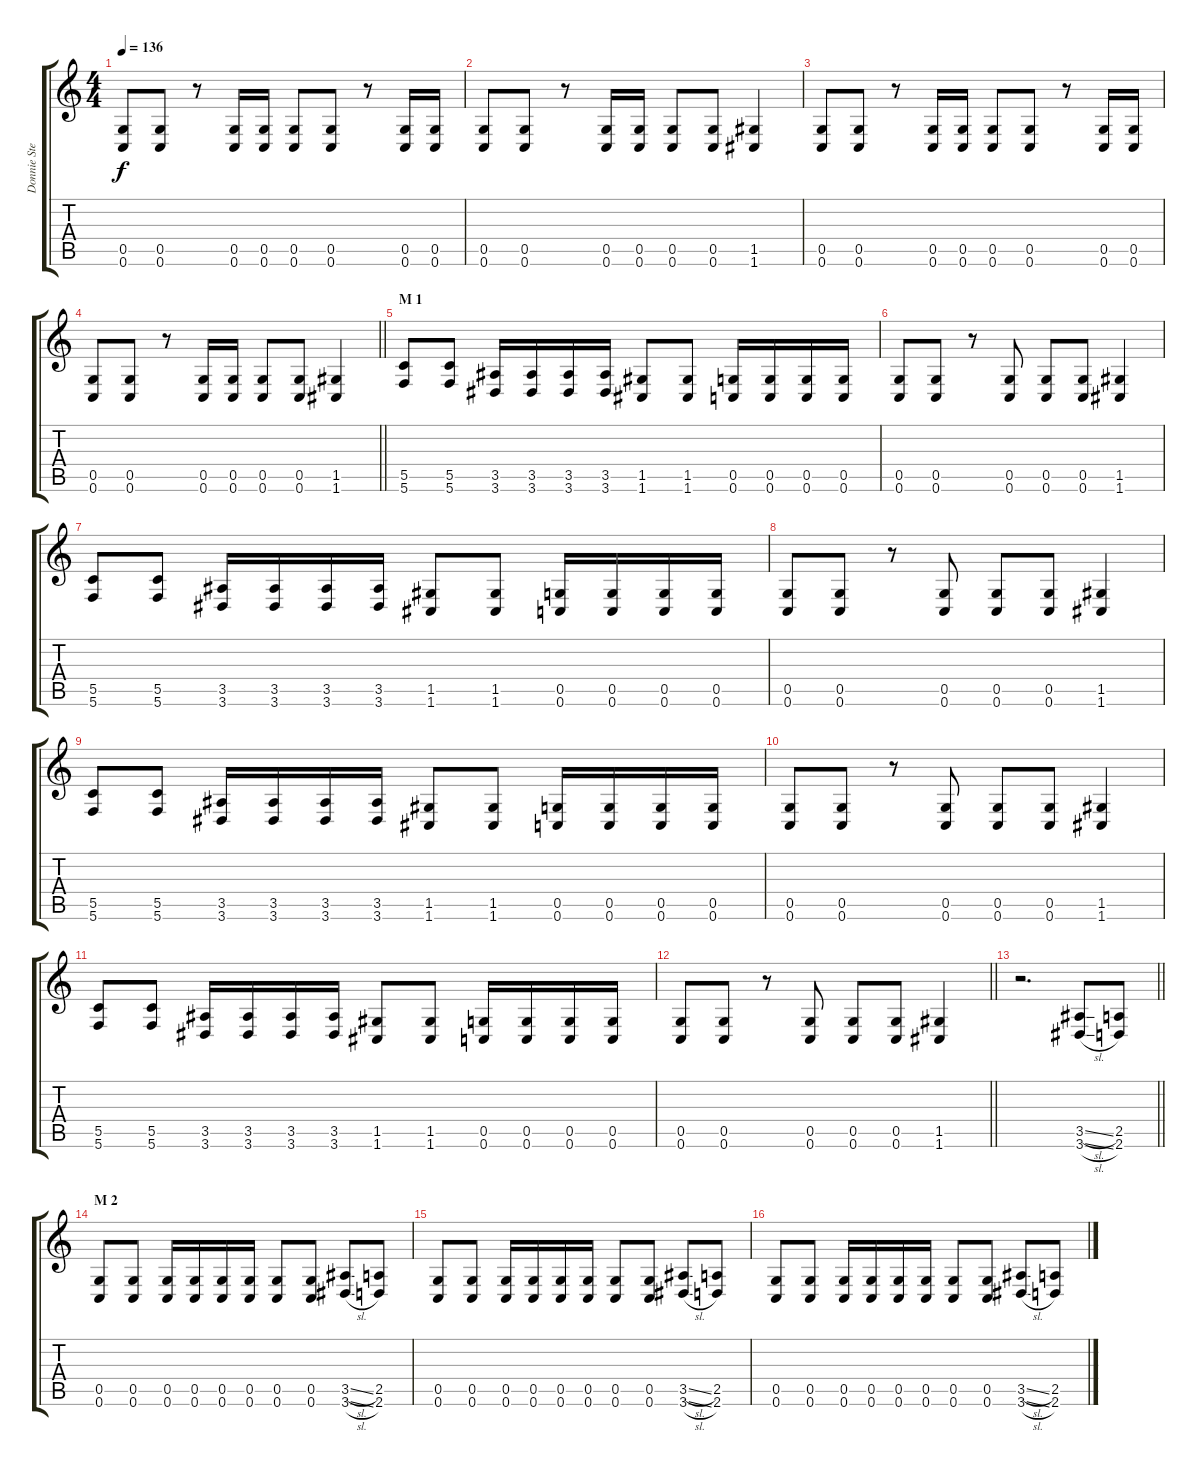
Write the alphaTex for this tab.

\track ("Donnie Steele" "Donnie Ste") {instrument distortionguitar}
\staff {score tabs}
\tuning (D4 A3 F3 C3 G2 C2) {hide}
\ts (4 4)
\tempo 136
\clef g2
\ks c
(0.5 0.6).8{dy f} (0.5 0.6).8 r.8 (0.5 0.6).16 (0.5 0.6).16 (0.5 0.6).8 (0.5 0.6).8 r.8 (0.5 0.6).16 (0.5 0.6).16 |
(0.5 0.6).8 (0.5 0.6).8 r.8 (0.5 0.6).16 (0.5 0.6).16 (0.5 0.6).8 (0.5 0.6).8 (1.5 1.6).4 |
(0.5 0.6).8 (0.5 0.6).8 r.8 (0.5 0.6).16 (0.5 0.6).16 (0.5 0.6).8 (0.5 0.6).8 r.8 (0.5 0.6).16 (0.5 0.6).16 |
\barLineRight lightlight
(0.5 0.6).8 (0.5 0.6).8 r.8 (0.5 0.6).16 (0.5 0.6).16 (0.5 0.6).8 (0.5 0.6).8 (1.5 1.6).4 |
\section ("" "M 1")
(5.5 5.6).8 (5.5 5.6).8 (3.5 3.6).16 (3.5 3.6).16 (3.5 3.6).16 (3.5 3.6).16 (1.5 1.6).8 (1.5 1.6).8 (0.5 0.6).16 (0.5 0.6).16 (0.5 0.6).16 (0.5 0.6).16 |
(0.5 0.6).8 (0.5 0.6).8 r.8 (0.5 0.6).8 (0.5 0.6).8 (0.5 0.6).8 (1.5 1.6).4 |
(5.5 5.6).8 (5.5 5.6).8 (3.5 3.6).16 (3.5 3.6).16 (3.5 3.6).16 (3.5 3.6).16 (1.5 1.6).8 (1.5 1.6).8 (0.5 0.6).16 (0.5 0.6).16 (0.5 0.6).16 (0.5 0.6).16 |
(0.5 0.6).8 (0.5 0.6).8 r.8 (0.5 0.6).8 (0.5 0.6).8 (0.5 0.6).8 (1.5 1.6).4 |
(5.5 5.6).8 (5.5 5.6).8 (3.5 3.6).16 (3.5 3.6).16 (3.5 3.6).16 (3.5 3.6).16 (1.5 1.6).8 (1.5 1.6).8 (0.5 0.6).16 (0.5 0.6).16 (0.5 0.6).16 (0.5 0.6).16 |
(0.5 0.6).8 (0.5 0.6).8 r.8 (0.5 0.6).8 (0.5 0.6).8 (0.5 0.6).8 (1.5 1.6).4 |
(5.5 5.6).8 (5.5 5.6).8 (3.5 3.6).16 (3.5 3.6).16 (3.5 3.6).16 (3.5 3.6).16 (1.5 1.6).8 (1.5 1.6).8 (0.5 0.6).16 (0.5 0.6).16 (0.5 0.6).16 (0.5 0.6).16 |
\barLineRight lightlight
(0.5 0.6).8 (0.5 0.6).8 r.8 (0.5 0.6).8 (0.5 0.6).8 (0.5 0.6).8 (1.5 1.6).4 |
\barLineRight lightlight
r.2{d} (3.5{sl} 3.6{sl}).8 (2.5 2.6).8 |
\section ("" "M 2")
(0.5 0.6).8 (0.5 0.6).8 (0.5 0.6).16 (0.5 0.6).16 (0.5 0.6).16 (0.5 0.6).16 (0.5 0.6).8 (0.5 0.6).8 (3.5{sl} 3.6{sl}).8 (2.5 2.6).8 |
(0.5 0.6).8 (0.5 0.6).8 (0.5 0.6).16 (0.5 0.6).16 (0.5 0.6).16 (0.5 0.6).16 (0.5 0.6).8 (0.5 0.6).8 (3.5{sl} 3.6{sl}).8 (2.5 2.6).8 |
(0.5 0.6).8 (0.5 0.6).8 (0.5 0.6).16 (0.5 0.6).16 (0.5 0.6).16 (0.5 0.6).16 (0.5 0.6).8 (0.5 0.6).8 (3.5{sl} 3.6{sl}).8 (2.5 2.6).8
